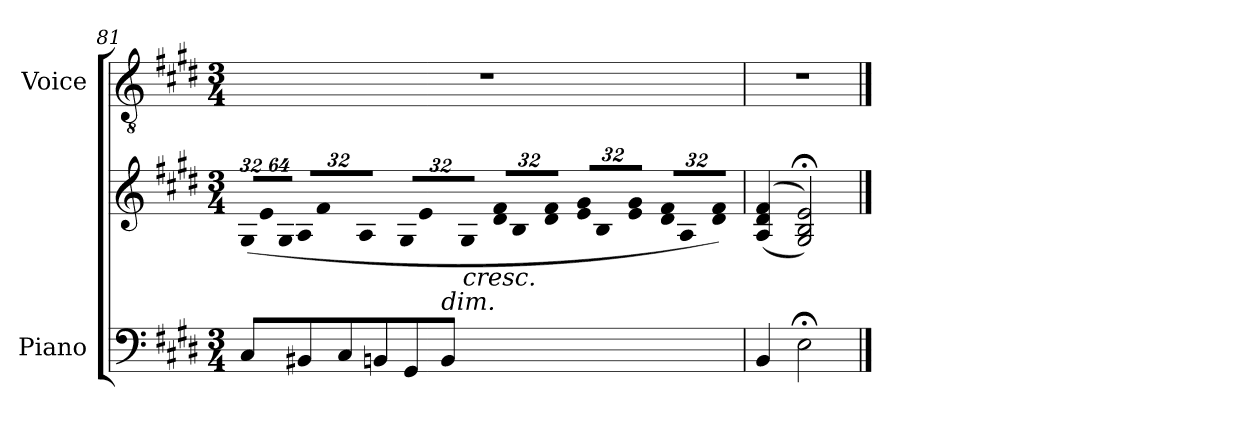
**kern	**kern	**dynam	**kern
*part2	*part2	*part2	*part1
*staff3	*staff2	*staff2/3	*staff1
*I"Piano	*	*	*I"Voice
*I'Pno.	*	*	*I'Voice
*clefF4	*clefG2	*	*clefGv2
*k[f#c#g#d#]	*k[f#c#g#d#]	*	*k[f#c#g#d#]
*E:	*E:	*	*E:
*M3/4	*M3/4	*	*M3/4
*	*Xbrackettup	*	*
=81	=81	=81	=81
!	!LO:N:vis=16	!	!LO:N:vis=1
8C#i/L	(512%21G#i/LL	.	2.r
!	!LO:N:vis=16	!	!
.	1024%43ei/	.	.
!	!LO:N:vis=16	!	!
.	1024%43G#i/JJ	.	.
!	!LO:N:vis=16	!	!
8BB#Xi/	512%21Ai/LL	[	.
!	!LO:N:vis=16	!	!
.	1024%43f#i/	.	.
!	!LO:N:vis=16	!	!
.	1024%43Ai/JJ	.	.
!	!LO:N:vis=16	!	!
8C#i/	512%21G#i/LL	]	.
!	!LO:N:vis=16	!	!
.	1024%43ei/	.	.
!	!LO:N:vis=16	!	!
.	1024%43G#i/JJ	.	.
!	!LO:N:vis=16	!	!
8BBni/	512%21d#i/ 512%21f#iLL	.	.
!	!LO:N:vis=16	!	!
.	1024%43Bi/	.	.
!	!LO:N:vis=16	!	!
.	1024%43d#i/ 1024%43f#iJJ	.	.
!	!LO:N:vis=16	!	!
8GG#i/	512%21ei/ 512%21g#iLL	.	.
!	!LO:N:vis=16	!	!
.	1024%43Bi/	.	.
!	!LO:N:vis=16	!	!
.	1024%43ei/ 1024%43g#iJJ	.	.
!LO:TX:a:i:t=dim.	!	!	!
!	!LO:N:vis=16	!	!
8BBi/J	512%21d#i/ 512%21f#iLL	.	.
!	!LO:N:vis=16	!	!
.	1024%43Ai/	.	.
!	!LO:N:vis=16	!LO:HP:b	!
!	!	!LO:HP:n=1:b	!
.	1024%43d#i/ 1024%43f#iJJ)	< >	.
=82	=82	=82	=82
!	!	!	!LO:N:vis=1
4BBi/	((4Ai/ 4d#i 4f#i	.	2.r
2E;i\	2G#i/; 2Bi; 2ei;))	.	.
==	==	==	==
*-	*-	*-	*-
